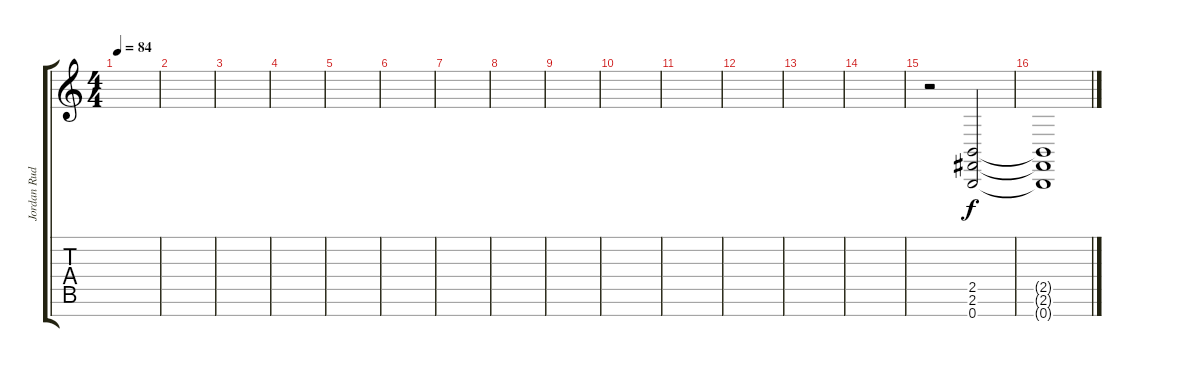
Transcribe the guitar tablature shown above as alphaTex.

\track ("Jordan Rudess" "Jordan Rud") {instrument stringensemble1}
\staff {score tabs}
\tuning (E4 B3 G3 D3 A2 E2 B1) {hide}
\ts (4 4)
\tempo 84
\clef g2
\ks c
|
|
|
|
|
|
|
|
|
|
|
|
|
|
r.2 (2.5 2.6 0.7).2{volume 6 balance 3 instrument applause} |
(2.5{t} 2.6{t} 0.7{t}).1
